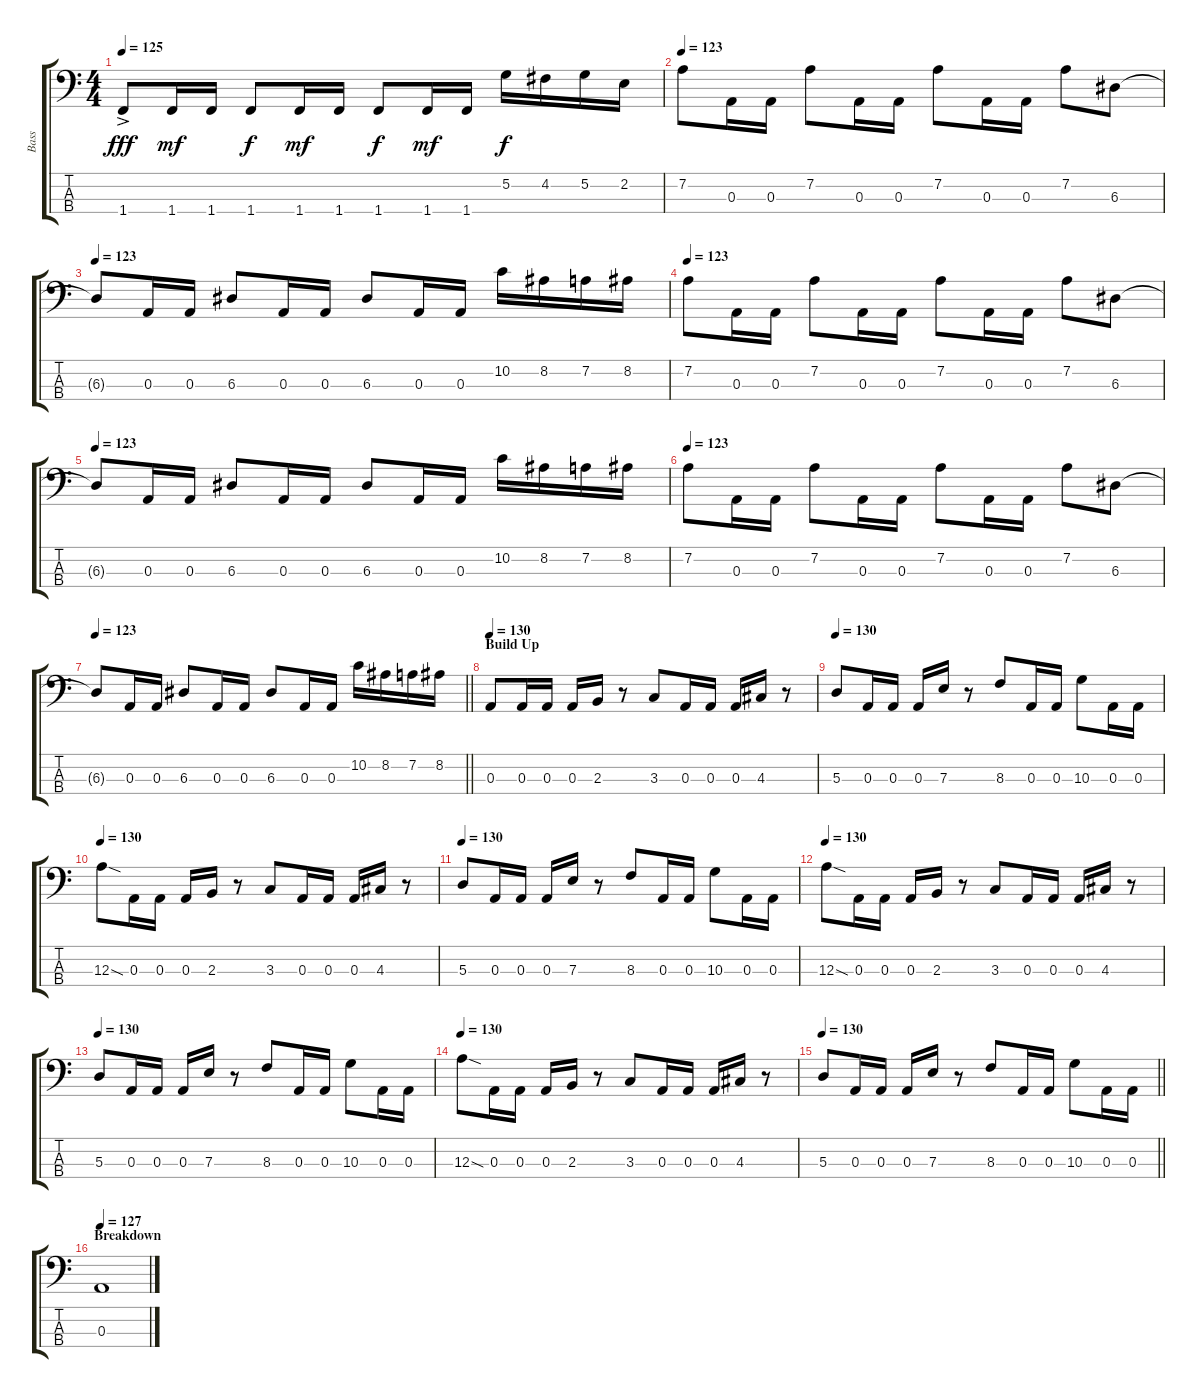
\track ("Bass" "Bass") {instrument electricbasspick}
\staff {score tabs}
\tuning (G2 D2 A1 E1) {hide}
\ts (4 4)
\tempo 125
\clef f4
\ks c
1.4{ac}.8{dy fff} 1.4.16{dy mf} 1.4.16 1.4.8{dy f} 1.4.16{dy mf} 1.4.16 1.4.8{dy f} 1.4.16{dy mf} 1.4.16 5.2.16{dy f} 4.2.16 5.2.16 2.2.16 |
\tempo 123
7.2.8 0.3.16 0.3.16 7.2.8 0.3.16 0.3.16 7.2.8 0.3.16 0.3.16 7.2.8 6.3.8 |
\tempo 123
6.3{t}.8 0.3.16 0.3.16 6.3.8 0.3.16 0.3.16 6.3.8 0.3.16 0.3.16 10.2.16 8.2.16 7.2.16 8.2.16 |
\tempo 123
7.2.8 0.3.16 0.3.16 7.2.8 0.3.16 0.3.16 7.2.8 0.3.16 0.3.16 7.2.8 6.3.8 |
\tempo 123
6.3{t}.8 0.3.16 0.3.16 6.3.8 0.3.16 0.3.16 6.3.8 0.3.16 0.3.16 10.2.16 8.2.16 7.2.16 8.2.16 |
\tempo 123
7.2.8 0.3.16 0.3.16 7.2.8 0.3.16 0.3.16 7.2.8 0.3.16 0.3.16 7.2.8 6.3.8 |
\tempo 123
\barLineRight lightlight
6.3{t}.8 0.3.16 0.3.16 6.3.8 0.3.16 0.3.16 6.3.8 0.3.16 0.3.16 10.2.16 8.2.16 7.2.16 8.2.16 |
\section ("" "Build Up")
\tempo 130
0.3.8 0.3.16 0.3.16 0.3.16 2.3.16 r.8 3.3.8 0.3.16 0.3.16 0.3.16 4.3.16 r.8 |
\tempo 130
5.3.8 0.3.16 0.3.16 0.3.16 7.3.16 r.8 8.3.8 0.3.16 0.3.16 10.3.8 0.3.16 0.3.16 |
\tempo 130
12.3{sod}.8 0.3.16 0.3.16 0.3.16 2.3.16 r.8 3.3.8 0.3.16 0.3.16 0.3.16 4.3.16 r.8 |
\tempo 130
5.3.8 0.3.16 0.3.16 0.3.16 7.3.16 r.8 8.3.8 0.3.16 0.3.16 10.3.8 0.3.16 0.3.16 |
\tempo 130
12.3{sod}.8 0.3.16 0.3.16 0.3.16 2.3.16 r.8 3.3.8 0.3.16 0.3.16 0.3.16 4.3.16 r.8 |
\tempo 130
5.3.8 0.3.16 0.3.16 0.3.16 7.3.16 r.8 8.3.8 0.3.16 0.3.16 10.3.8 0.3.16 0.3.16 |
\tempo 130
12.3{sod}.8 0.3.16 0.3.16 0.3.16 2.3.16 r.8 3.3.8 0.3.16 0.3.16 0.3.16 4.3.16 r.8 |
\tempo 130
\barLineRight lightlight
5.3.8 0.3.16 0.3.16 0.3.16 7.3.16 r.8 8.3.8 0.3.16 0.3.16 10.3.8 0.3.16 0.3.16 |
\section ("" "Breakdown")
\tempo 127
0.3.1
